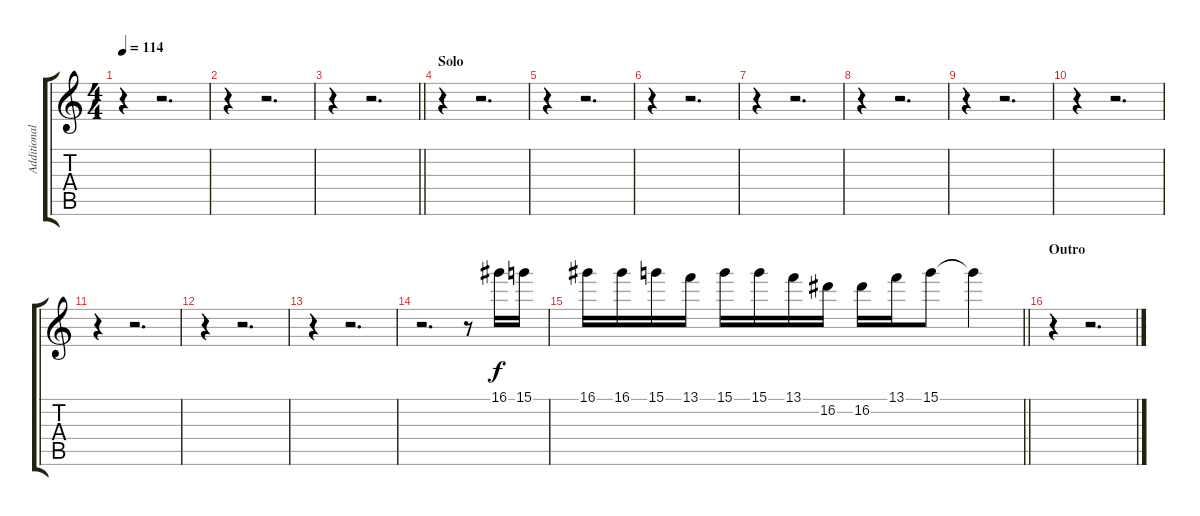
\track ("Additional Guitar" "Additional") {instrument distortionguitar}
\staff {score tabs}
\tuning (E4 B3 G3 D3 A2 E2) {hide}
\ts (4 4)
\tempo 114
\clef g2
\ks c
r.4{dy f} r.2{d} |
r.4 r.2{d} |
\barLineRight lightlight
r.4 r.2{d} |
\section ("" "Solo")
r.4 r.2{d} |
r.4 r.2{d} |
r.4 r.2{d} |
r.4 r.2{d} |
r.4 r.2{d} |
r.4 r.2{d} |
r.4 r.2{d} |
r.4 r.2{d} |
r.4 r.2{d} |
r.4 r.2{d} |
r.2{d} r.8 16.1.16 15.1.16 |
\barLineRight lightlight
16.1.16 16.1.16 15.1.16 13.1.16 15.1.16 15.1.16 13.1.16 16.2.16 16.2.16 13.1.16 15.1.8 15.1{t}.4 |
\section ("" "Outro")
r.4 r.2{d}
